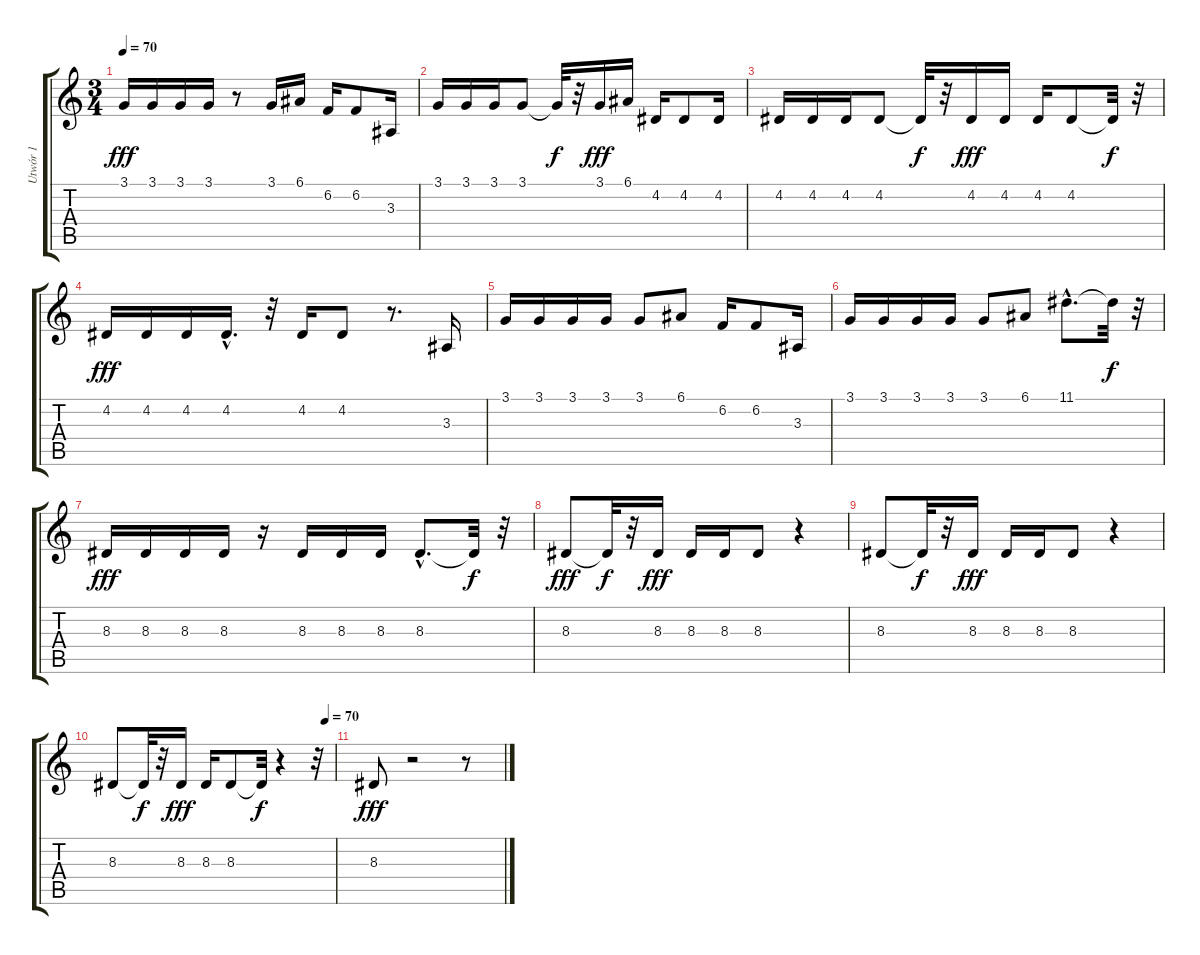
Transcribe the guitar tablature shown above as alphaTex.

\track ("Utwór 1" "Utwór 1") {instrument acousticgrandpiano}
\staff {score tabs}
\tuning (E4 B3 G3 D3 A2 E2) {hide}
\ts (3 4)
\tempo 70
\clef g2
\ks c
3.1.16{dy fff} 3.1.16 3.1.16 3.1.16 r.8 3.1.16 6.1.16 6.2.16 6.2.8 3.3.16 |
3.1.16 3.1.16 3.1.16 3.1.8 3.1{t}.32{dy f} r.32 3.1.16{dy fff} 6.1.16 4.2.16 4.2.8 4.2.16 |
4.2.16 4.2.16 4.2.16 4.2.8 4.2{t}.32{dy f} r.32 4.2.16{dy fff} 4.2.16 4.2.16 4.2.8 4.2{t}.32{dy f} r.32 |
4.2.16{dy fff} 4.2.16 4.2.16 4.2{hac}.16{d} r.32 4.2.16 4.2.8 r.8{d} 3.3.16 |
3.1.16 3.1.16 3.1.16 3.1.16 3.1.8 6.1.8 6.2.16 6.2.8 3.3.16 |
3.1.16 3.1.16 3.1.16 3.1.16 3.1.8 6.1.8 11.1{hac}.8{d} 11.1{t}.32{dy f} r.32 |
8.3.16{dy fff} 8.3.16 8.3.16 8.3.16 r.16 8.3.16 8.3.16 8.3.16 8.3{hac}.8{d} 8.3{t}.32{dy f} r.32 |
8.3.8{dy fff} 8.3{t}.32{dy f} r.32 8.3.16{dy fff} 8.3.16 8.3.16 8.3.8 r.4 |
8.3.8 8.3{t}.32{dy f} r.32 8.3.16{dy fff} 8.3.16 8.3.16 8.3.8 r.4 |
\tempo (70 0.9583333333333334)
8.3.8 8.3{t}.32{dy f} r.32 8.3.16{dy fff} 8.3.16 8.3.8 8.3{t}.32{dy f} r.4 r.32 |
8.3.8{dy fff} r.2 r.8
